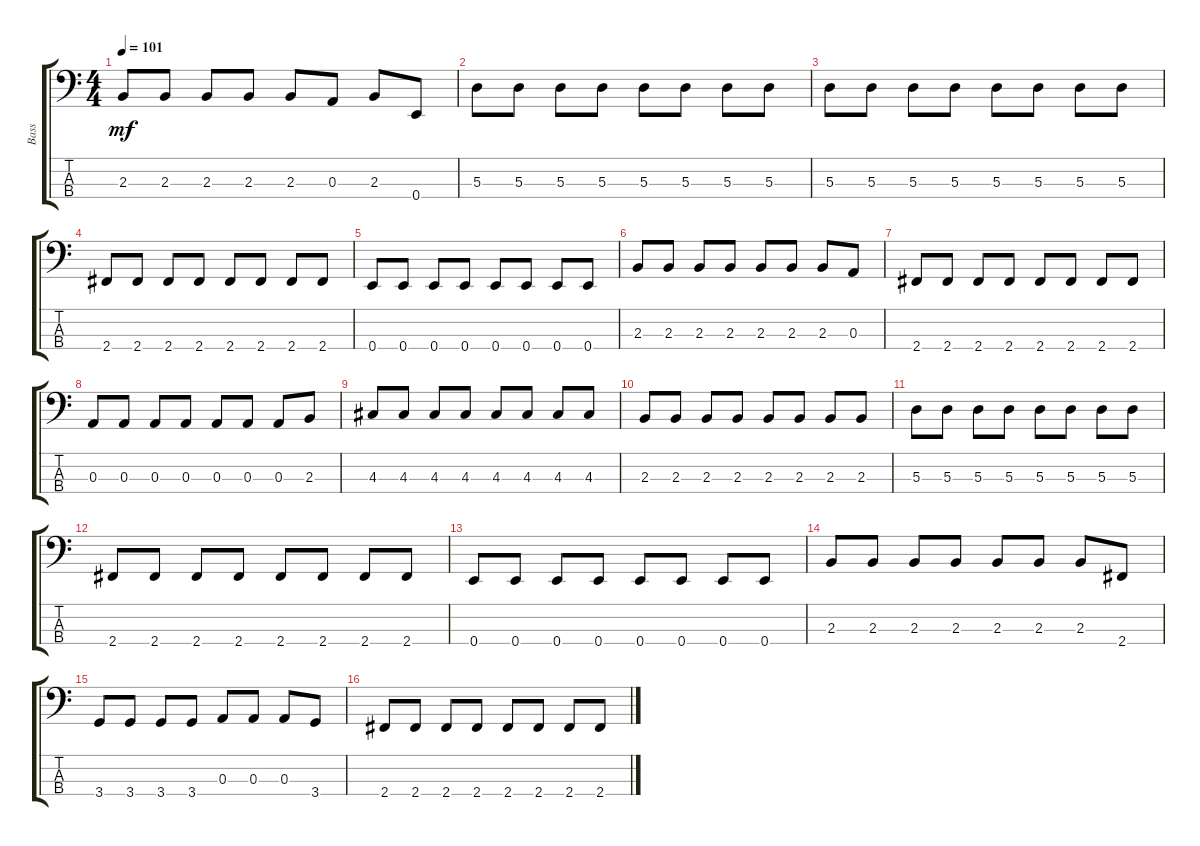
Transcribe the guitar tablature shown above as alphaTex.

\track ("Bass" "Bass") {instrument electricbassfinger}
\staff {score tabs}
\tuning (G2 D2 A1 E1) {hide}
\ts (4 4)
\tempo 101
\clef f4
\ks c
2.3.8{dy mf} 2.3.8 2.3.8 2.3.8 2.3.8 0.3.8 2.3.8 0.4.8 |
5.3.8 5.3.8 5.3.8 5.3.8 5.3.8 5.3.8 5.3.8 5.3.8 |
5.3.8 5.3.8 5.3.8 5.3.8 5.3.8 5.3.8 5.3.8 5.3.8 |
2.4.8 2.4.8 2.4.8 2.4.8 2.4.8 2.4.8 2.4.8 2.4.8 |
0.4.8 0.4.8 0.4.8 0.4.8 0.4.8 0.4.8 0.4.8 0.4.8 |
2.3.8 2.3.8 2.3.8 2.3.8 2.3.8 2.3.8 2.3.8 0.3.8 |
2.4.8 2.4.8 2.4.8 2.4.8 2.4.8 2.4.8 2.4.8 2.4.8 |
0.3.8 0.3.8 0.3.8 0.3.8 0.3.8 0.3.8 0.3.8 2.3.8 |
4.3.8 4.3.8 4.3.8 4.3.8 4.3.8 4.3.8 4.3.8 4.3.8 |
2.3.8 2.3.8 2.3.8 2.3.8 2.3.8 2.3.8 2.3.8 2.3.8 |
5.3.8 5.3.8 5.3.8 5.3.8 5.3.8 5.3.8 5.3.8 5.3.8 |
2.4.8 2.4.8 2.4.8 2.4.8 2.4.8 2.4.8 2.4.8 2.4.8 |
0.4.8 0.4.8 0.4.8 0.4.8 0.4.8 0.4.8 0.4.8 0.4.8 |
2.3.8 2.3.8 2.3.8 2.3.8 2.3.8 2.3.8 2.3.8 2.4.8 |
3.4.8 3.4.8 3.4.8 3.4.8 0.3.8 0.3.8 0.3.8 3.4.8 |
2.4.8 2.4.8 2.4.8 2.4.8 2.4.8 2.4.8 2.4.8 2.4.8
